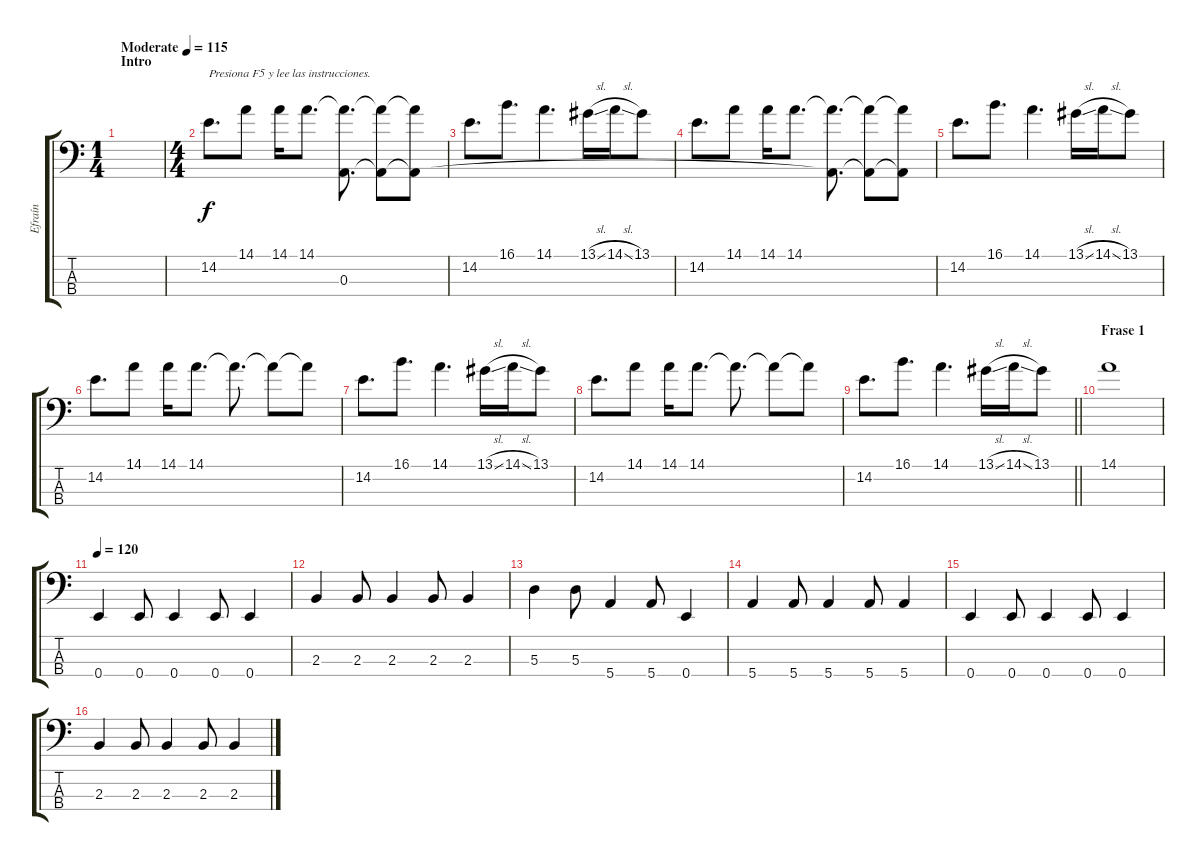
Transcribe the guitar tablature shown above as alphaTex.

\track ("Efraín" "Efraín") {instrument electricbasspick}
\staff {score tabs}
\tuning (G2 D2 A1 E1) {hide}
\ts (1 4)
\section ("" "Intro")
\tempo (115 "Moderate")
\clef f4
\ks c
|
\ts (4 4)
14.2.8{d txt "Presiona F5 y lee las instrucciones."} 14.1.8 14.1.16 14.1.8{d} (14.1{t} 0.3).8{d} (14.1{t} 0.3{t}).8 (14.1{t} 0.3{t}).8 |
14.2.8{d} 16.1.8{d} 14.1.4{d} 13.1{sl}.16 14.1{sl}.16 13.1.8 |
14.2.8{d} 14.1.8 14.1.16 14.1.8{d} (14.1{t} 0.3{t}).8{d} (14.1{t} 0.3{t}).8 (14.1{t} 0.3{t}).8 |
14.2.8{d} 16.1.8{d} 14.1.4{d} 13.1{sl}.16 14.1{sl}.16 13.1.8 |
14.2.8{d} 14.1.8 14.1.16 14.1.8{d} 14.1{t}.8{d} 14.1{t}.8 14.1{t}.8 |
14.2.8{d} 16.1.8{d} 14.1.4{d} 13.1{sl}.16 14.1{sl}.16 13.1.8 |
14.2.8{d} 14.1.8 14.1.16 14.1.8{d} 14.1{t}.8{d} 14.1{t}.8 14.1{t}.8 |
\barLineRight lightlight
14.2.8{d} 16.1.8{d} 14.1.4{d} 13.1{sl}.16 14.1{sl}.16 13.1.8 |
\section ("" "Frase 1")
14.1.1 |
\tempo 120
0.4.4{volume 16} 0.4.8 0.4.4 0.4.8 0.4.4 |
2.3.4 2.3.8 2.3.4 2.3.8 2.3.4 |
5.3.4 5.3.8 5.4.4 5.4.8 0.4.4 |
5.4.4{volume 16} 5.4.8 5.4.4 5.4.8 5.4.4 |
0.4.4{volume 16} 0.4.8 0.4.4 0.4.8 0.4.4 |
2.3.4 2.3.8 2.3.4 2.3.8 2.3.4
